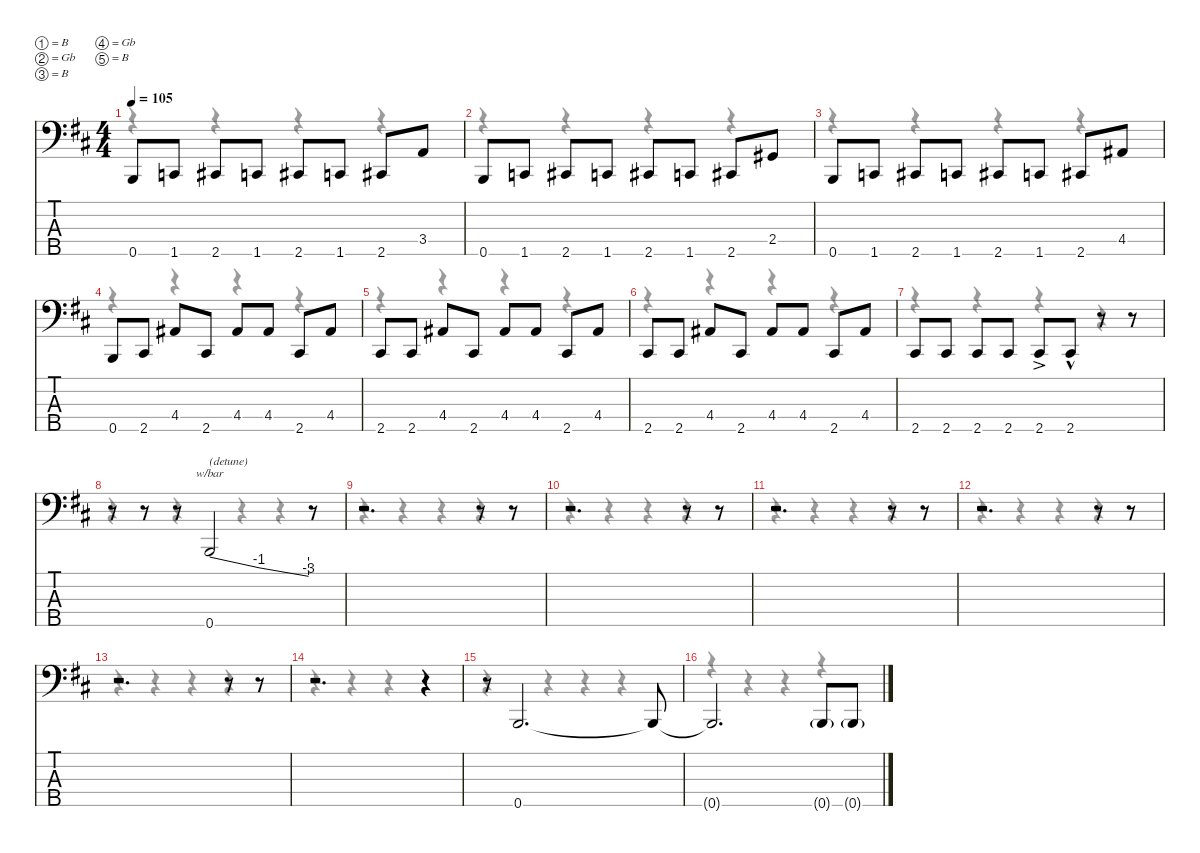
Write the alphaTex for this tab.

\defaultSystemsLayout 4
\hideDynamics
\bracketExtendMode nobrackets
\singleTrackTrackNamePolicy hidden
\multiTrackTrackNamePolicy hidden
\firstSystemTrackNameMode fullname
\firstSystemTrackNameOrientation horizontal
\otherSystemsTrackNameOrientation horizontal
\track ("Bass" "el.bs.") {instrument electricbassfinger}
\staff {score tabs}
\tuning (B2 Gb2 B1 Gb1 B0)
\voice
\ts (4 4)
\tempo 105
\clef f4
\ks bminor
0.5{acc forcenatural}.8{dy mp beam Up} 1.5{acc forcenatural}.8{beam Up} 2.5{acc #}.8{beam Up} 1.5{acc forcenatural}.8{beam Up} 2.5{acc #}.8{beam Up} 1.5{acc forcenatural}.8{beam Up} 2.5{acc #}.8{beam Up} 3.4{acc forcenatural}.8{beam Up} |
0.5{acc forcenatural}.8{beam Up} 1.5{acc forcenatural}.8{beam Up} 2.5{acc #}.8{beam Up} 1.5{acc forcenatural}.8{beam Up} 2.5{acc #}.8{beam Up} 1.5{acc forcenatural}.8{beam Up} 2.5{acc #}.8{beam Up} 2.4{acc #}.8{beam Up} |
0.5{acc forcenatural}.8{beam Up} 1.5{acc forcenatural}.8{beam Up} 2.5{acc #}.8{beam Up} 1.5{acc forcenatural}.8{beam Up} 2.5{acc #}.8{beam Up} 1.5{acc forcenatural}.8{beam Up} 2.5{acc #}.8{beam Up} 4.4{acc #}.8{beam Up} |
0.5{acc forcenatural}.8{beam Up} 2.5{acc #}.8{beam Up} 4.4{acc #}.8{beam Up} 2.5{acc #}.8{beam Up} 4.4{acc #}.8{beam Up} 4.4{acc #}.8{beam Up} 2.5{acc #}.8{beam Up} 4.4{acc #}.8{beam Up} |
2.5{acc #}.8{beam Up} 2.5{acc #}.8{beam Up} 4.4{acc #}.8{beam Up} 2.5{acc #}.8{beam Up} 4.4{acc #}.8{beam Up} 4.4{acc #}.8{beam Up} 2.5{acc #}.8{beam Up} 4.4{acc #}.8{beam Up} |
2.5{acc #}.8{beam Up} 2.5{acc #}.8{beam Up} 4.4{acc #}.8{beam Up} 2.5{acc #}.8{beam Up} 4.4{acc #}.8{beam Up} 4.4{acc #}.8{beam Up} 2.5{acc #}.8{beam Up} 4.4{acc #}.8{beam Up} |
2.5{acc #}.8{dy p beam Up} 2.5{acc #}.8{beam Up} 2.5{acc #}.8{dy mp beam Up} 2.5{acc #}.8{beam Up} 2.5{ac acc #}.8{dy p beam Up} 2.5{hac acc #}.8{dy pp beam Up} r.8{beam Up} r.8{beam Up} |
r.8{beam Up} r.8{beam Up} r.8{beam Up} 0.5{acc forcenatural}.2{tbe (custom default 0 0 30 -4 30 -4 60 -12 0 0 60 0) txt "(detune)" dy f beam Up} r.8{beam Up} |
r.2{d beam Up} r.8{beam Up} r.8{beam Up} |
r.2{d beam Up} r.8{beam Up} r.8{beam Up} |
r.2{d beam Up} r.8{beam Up} r.8{beam Up} |
r.2{d beam Up} r.8{beam Up} r.8{beam Up} |
r.2{d beam Up} r.8{beam Up} r.8{beam Up} |
r.2{d beam Up} r.4{beam Up} |
r.8{beam Up} 0.5{acc forcenatural}.2{d beam Up} 0.5{t acc forcenatural}.8{dy p beam Up} |
0.5{t acc forcenatural}.2{d beam Up} 0.5{g acc forcenatural}.8{dy mf beam Up} 0.5{g acc forcenatural}.8{beam Up}
\voice
\clef f4
\ottava regular
\simile none
\ks bminor
r.4{dy mf beam Down} r.4{beam Down} r.4{beam Down} r.4{beam Down} |
r.4{beam Down} r.4{beam Down} r.4{beam Down} r.4{beam Down} |
r.4{beam Down} r.4{beam Down} r.4{beam Down} r.4{beam Down} |
r.4{beam Down} r.4{beam Down} r.4{beam Down} r.4{beam Down} |
r.4{beam Down} r.4{beam Down} r.4{beam Down} r.4{beam Down} |
r.4{beam Down} r.4{beam Down} r.4{beam Down} r.4{beam Down} |
r.4{beam Down} r.4{beam Down} r.4{beam Down} r.4{beam Down} |
r.4{beam Down} r.4{beam Down} r.4{beam Down} r.4{beam Down} |
r.4{beam Down} r.4{beam Down} r.4{beam Down} r.4{beam Down} |
r.4{beam Down} r.4{beam Down} r.4{beam Down} r.4{beam Down} |
r.4{beam Down} r.4{beam Down} r.4{beam Down} r.4{beam Down} |
r.4{beam Down} r.4{beam Down} r.4{beam Down} r.4{beam Down} |
r.4{beam Down} r.4{beam Down} r.4{beam Down} r.4{beam Down} |
r.4{beam Down} r.4{beam Down} r.4{beam Down} r.4{beam Down} |
r.4{beam Down} r.4{beam Down} r.4{beam Down} r.4{beam Down} |
r.4{beam Down} r.4{beam Down} r.4{beam Down} r.4{beam Down}
